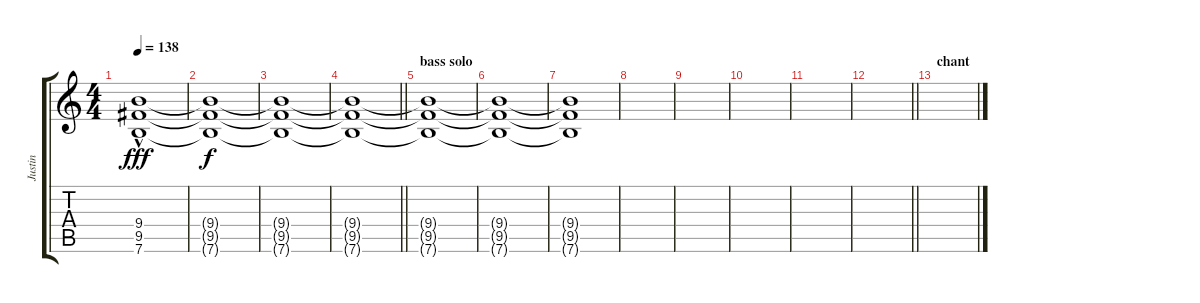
\track ("Justin" "Justin") {instrument electricguitarclean}
\staff {score tabs}
\tuning (E4 B3 G3 D3 A2 E2) {hide}
\ts (4 4)
\tempo 138
\clef g2
\ks c
(9.4{hac} 9.5{hac} 7.6{hac}).1{dy fff} |
(9.4{t} 9.5{t} 7.6{t}).1{dy f} |
(9.4{t} 9.5{t} 7.6{t}).1 |
\barLineRight lightlight
(9.4{t} 9.5{t} 7.6{t}).1 |
\section ("" "bass solo")
(9.4{t} 9.5{t} 7.6{t}).1 |
(9.4{t} 9.5{t} 7.6{t}).1 |
(9.4{t} 9.5{t} 7.6{t}).1 |
|
|
|
|
\barLineRight lightlight
|
\section ("" "chant")
